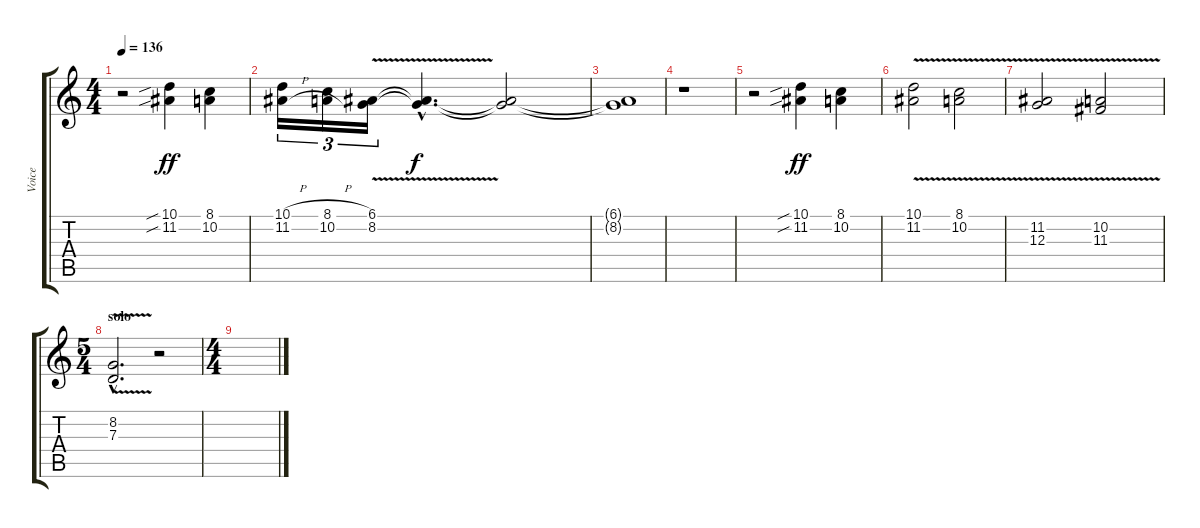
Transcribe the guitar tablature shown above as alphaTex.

\track ("Voice" "Voice") {instrument choiraahs}
\staff {score tabs}
\tuning (E4 B3 G3 D3 A2 E2) {hide}
\ts (4 4)
\tempo 136
\clef g2
\ks c
r.2{dy f} (10.1{sib} 11.2{sib}).4{dy ff} (8.1 10.2).4 |
(10.1{h} 11.2{h}).16{tu (3 2)} (8.1{h} 10.2{h}).16{tu (3 2)} (6.1{v} 8.2{v}).16{tu (3 2)} (6.1{hac t} 8.2{hac t}).4{d dy f} (6.1{t} 8.2{t}).2 |
(6.1{t} 8.2{t}).1 |
r.1 |
r.2 (10.1{sib} 11.2{sib}).4{dy ff} (8.1 10.2).4 |
(10.1{v} 11.2{v}).2 (8.1{v} 10.2{v}).2 |
(11.2{v} 12.3{v}).2 (10.2{v} 11.3{v}).2 |
\ts (5 4)
\section ("" "solo")
(8.2{v hac} 7.3{v hac}).2{d} r.2 |
\ts (4 4)
